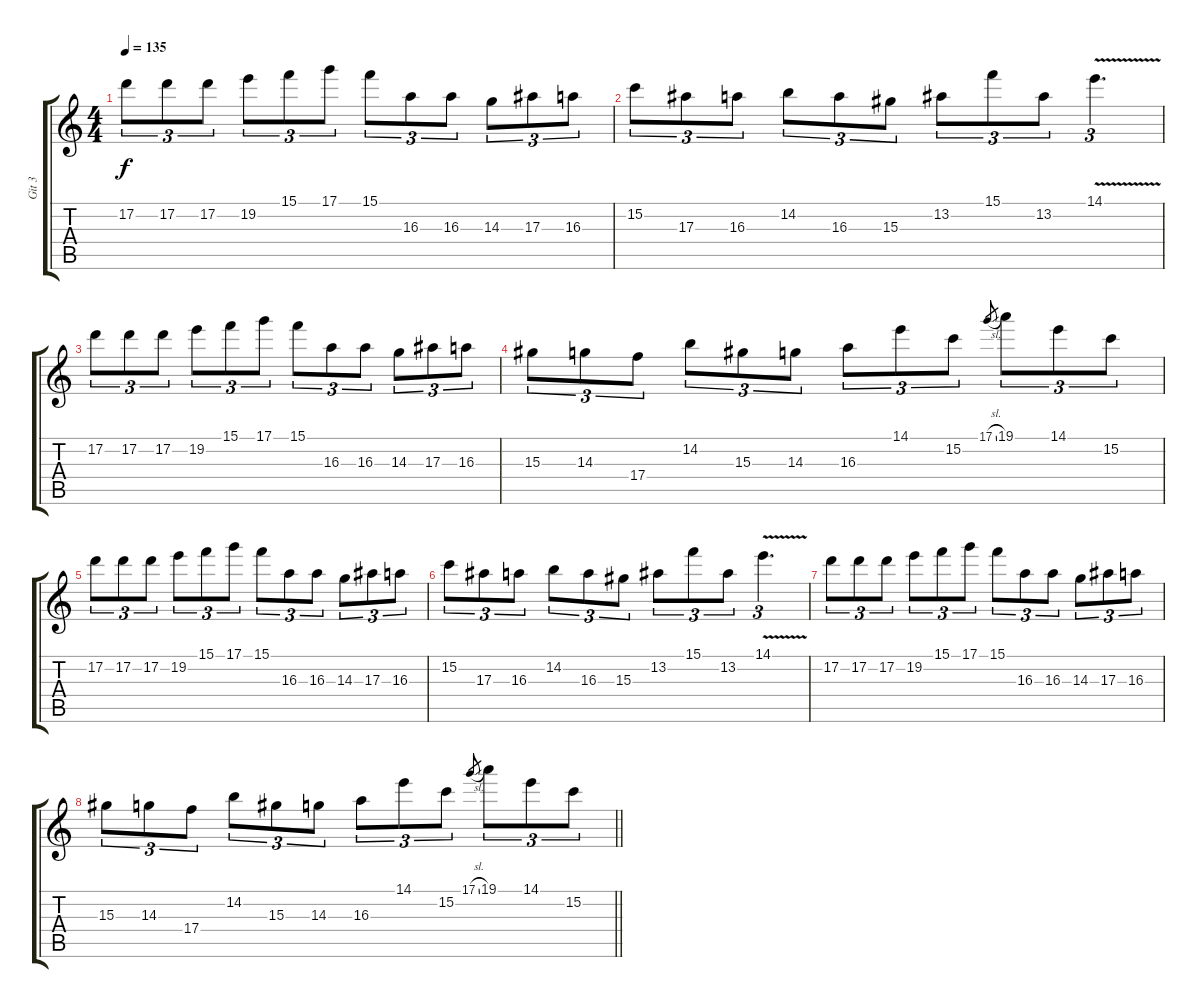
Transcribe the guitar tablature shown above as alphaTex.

\track ("Git 3" "Git 3") {instrument overdrivenguitar}
\staff {score tabs}
\tuning (D4 A3 F3 C3 G2 D2) {hide}
\ts (4 4)
\tempo 135
\clef g2
\ks c
17.2.8{tu (3 2) dy f} 17.2.8{tu (3 2)} 17.2.8{tu (3 2)} 19.2.8{tu (3 2)} 15.1.8{tu (3 2)} 17.1.8{tu (3 2)} 15.1.8{tu (3 2)} 16.3.8{tu (3 2)} 16.3.8{tu (3 2)} 14.3.8{tu (3 2)} 17.3.8{tu (3 2)} 16.3.8{tu (3 2)} |
15.2.8{tu (3 2)} 17.3.8{tu (3 2)} 16.3.8{tu (3 2)} 14.2.8{tu (3 2)} 16.3.8{tu (3 2)} 15.3.8{tu (3 2)} 13.2.8{tu (3 2)} 15.1.8{tu (3 2)} 13.2.8{tu (3 2)} 14.1{v}.4{d tu (3 2)} |
17.2.8{tu (3 2)} 17.2.8{tu (3 2)} 17.2.8{tu (3 2)} 19.2.8{tu (3 2)} 15.1.8{tu (3 2)} 17.1.8{tu (3 2)} 15.1.8{tu (3 2)} 16.3.8{tu (3 2)} 16.3.8{tu (3 2)} 14.3.8{tu (3 2)} 17.3.8{tu (3 2)} 16.3.8{tu (3 2)} |
15.3.8{tu (3 2)} 14.3.8{tu (3 2)} 17.4.8{tu (3 2)} 14.2.8{tu (3 2)} 15.3.8{tu (3 2)} 14.3.8{tu (3 2)} 16.3.8{tu (3 2)} 14.1.8{tu (3 2)} 15.2.8{tu (3 2)} 17.1{sl}.8{gr} 19.1.8{tu (3 2)} 14.1.8{tu (3 2)} 15.2.8{tu (3 2)} |
17.2.8{tu (3 2)} 17.2.8{tu (3 2)} 17.2.8{tu (3 2)} 19.2.8{tu (3 2)} 15.1.8{tu (3 2)} 17.1.8{tu (3 2)} 15.1.8{tu (3 2)} 16.3.8{tu (3 2)} 16.3.8{tu (3 2)} 14.3.8{tu (3 2)} 17.3.8{tu (3 2)} 16.3.8{tu (3 2)} |
15.2.8{tu (3 2)} 17.3.8{tu (3 2)} 16.3.8{tu (3 2)} 14.2.8{tu (3 2)} 16.3.8{tu (3 2)} 15.3.8{tu (3 2)} 13.2.8{tu (3 2)} 15.1.8{tu (3 2)} 13.2.8{tu (3 2)} 14.1{v}.4{d tu (3 2)} |
17.2.8{tu (3 2)} 17.2.8{tu (3 2)} 17.2.8{tu (3 2)} 19.2.8{tu (3 2)} 15.1.8{tu (3 2)} 17.1.8{tu (3 2)} 15.1.8{tu (3 2)} 16.3.8{tu (3 2)} 16.3.8{tu (3 2)} 14.3.8{tu (3 2)} 17.3.8{tu (3 2)} 16.3.8{tu (3 2)} |
\barLineRight lightlight
15.3.8{tu (3 2)} 14.3.8{tu (3 2)} 17.4.8{tu (3 2)} 14.2.8{tu (3 2)} 15.3.8{tu (3 2)} 14.3.8{tu (3 2)} 16.3.8{tu (3 2)} 14.1.8{tu (3 2)} 15.2.8{tu (3 2)} 17.1{sl}.8{gr} 19.1.8{tu (3 2)} 14.1.8{tu (3 2)} 15.2.8{tu (3 2)}
